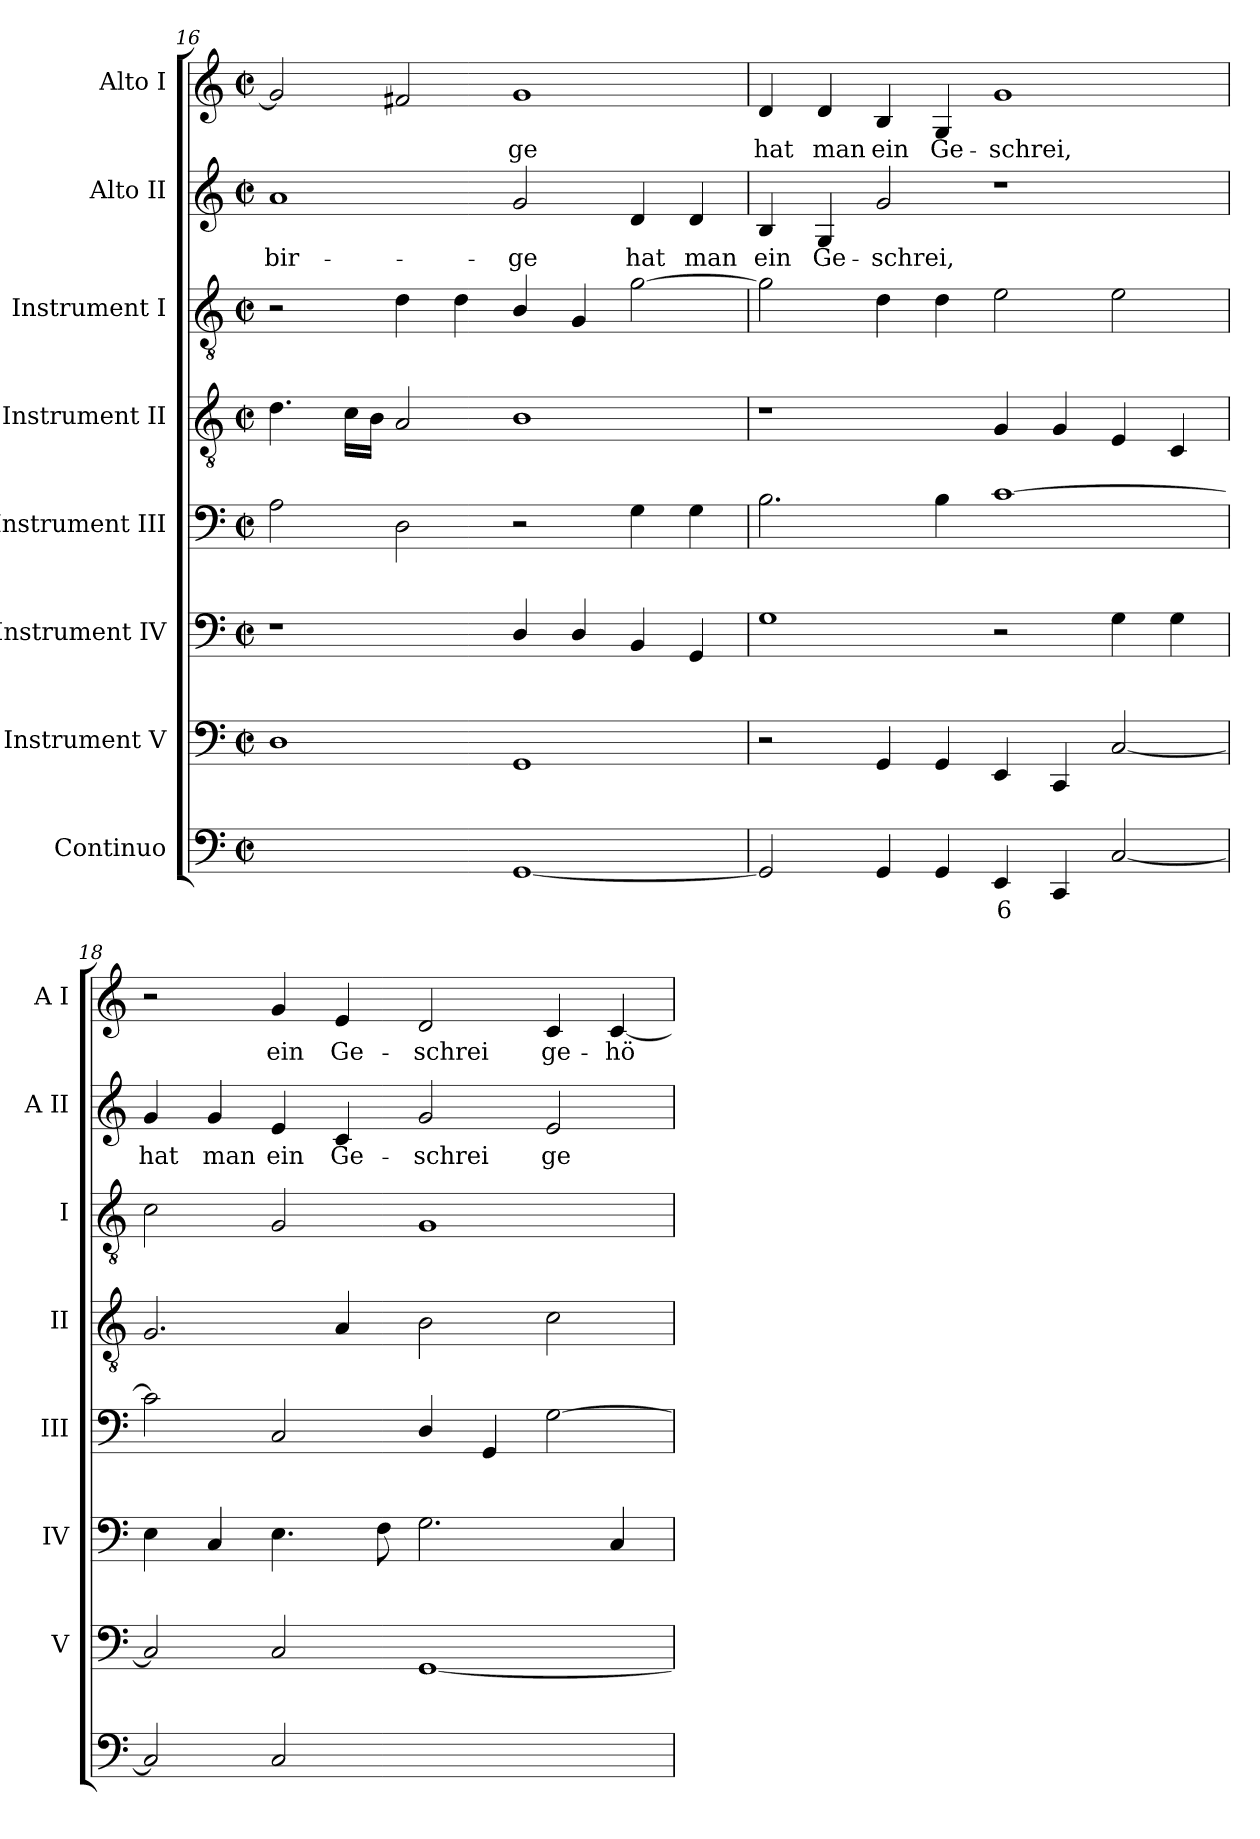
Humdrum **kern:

**kern	**text	**kern	**kern	**kern	**kern	**kern	**kern	**text	**kern	**text
*part8	*part8	*part7	*part6	*part5	*part4	*part3	*part2	*part2	*part1	*part1
*staff8	*staff8	*staff7	*staff6	*staff5	*staff4	*staff3	*staff2	*staff2	*staff1	*staff1
*I"Continuo	*	*I"Instrument V	*I"Instrument IV	*I"Instrument III	*I"Instrument II	*I"Instrument I	*I"Alto II	*	*I"Alto I	*
*	*	*I'V	*I'IV	*I'III	*I'II	*I'I	*I'A II	*	*I'A I	*
!!LO:LB:g=z
*clefF4	*	*clefF4	*clefF4	*clefF4	*clefGv2	*clefGv2	*clefG2	*	*clefG2	*
*k[]	*	*k[]	*k[]	*k[]	*k[]	*k[]	*k[]	*	*k[]	*
*C:	*	*C:	*C:	*C:	*C:	*C:	*C:	*	*C:	*
*M4/2	*	*M4/2	*M4/2	*M4/2	*M4/2	*M4/2	*M4/2	*	*M4/2	*
*met(c|)	*	*met(c|)	*met(c|)	*met(c|)	*met(c|)	*met(c|)	*met(c|)	*	*met(c|)	*
=16	=16	=16	=16	=16	=16	=16	=16	=16	=16	=16
!	!LO:LY:b	!	!	!	!	!	!	!LO:LY:b	!	!
[2Dyy	4	1D	1r	2A	4.d	2r	1a	-bir-	2g]	.
.	.	.	.	.	16cLL	.	.	.	.	.
.	.	.	.	.	16BJJ	.	.	.	.	.
!	!LO:LY:b	!	!	!	!	!	!	!	!	!
2Dyy]	3	.	.	2D	2A	4d	.	.	2f#X	.
.	.	.	.	.	.	4d	.	.	.	.
!	!	!	!	!	!	!	!	!LO:LY:b	!	!LO:LY:b
[1GG	.	1GG	4D/	2r	1B	4B/	2g	-ge	1g	ge
.	.	.	4D/	.	.	4G	.	.	.	.
!	!	!	!	!	!	!	!	!LO:LY:b	!	!
.	.	.	4BB	4G	.	[2g	4d	hat	.	.
!	!	!	!	!	!	!	!	!LO:LY:b	!	!
.	.	.	4GG	4G	.	.	4d	man	.	.
=17	=17	=17	=17	=17	=17	=17	=17	=17	=17	=17
!	!	!	!	!	!	!	!	!LO:LY:b	!	!LO:LY:b
2GG]	.	2r	1G	2.B	1r	2g]	4B	ein	4d	hat
!	!	!	!	!	!	!	!	!LO:LY:b	!	!LO:LY:b
.	.	.	.	.	.	.	4G	Ge-	4d	man
!	!	!	!	!	!	!	!	!LO:LY:b	!	!LO:LY:b
4GG	.	4GG	.	.	.	4d	2g	-schrei,	4B	ein
!	!	!	!	!	!	!	!	!	!	!LO:LY:b
4GG	.	4GG	.	4B	.	4d	.	.	4G	Ge-
!	!LO:LY:b	!	!	!	!	!	!	!	!	!LO:LY:b
4EE	6	4EE	2r	[1c	4G	2e	1r	.	1g	-schrei,
4CC	.	4CC	.	.	4G	.	.	.	.	.
[2C	.	[2C	4G	.	4E	2e	.	.	.	.
.	.	.	4G	.	4C	.	.	.	.	.
=18	=18	=18	=18	=18	=18	=18	=18	=18	=18	=18
!	!	!	!	!	!	!	!	!LO:LY:b	!	!
2C]	.	2C]	4E	2c]	2.G	2c	4g	hat	2r	.
!	!	!	!	!	!	!	!	!LO:LY:b	!	!
.	.	.	4C	.	.	.	4g	man	.	.
!	!	!	!	!	!	!	!	!LO:LY:b	!	!LO:LY:b
2C	.	2C	4.E	2C	.	2G	4e	ein	4g	ein
!	!	!	!	!	!	!	!	!LO:LY:b	!	!LO:LY:b
.	.	.	.	.	4A	.	4c	Ge-	4e	Ge-
.	.	.	8F	.	.	.	.	.	.	.
!	!LO:LY:b	!	!	!	!	!	!	!LO:LY:b	!	!LO:LY:b
[2GGyy	3	[1GG	2.G	4D/	2B	1G	2g	-schrei	2d	-schrei
.	.	.	.	4GG	.	.	.	.	.	.
!	!LO:LY:b	!	!	!	!	!	!	!LO:LY:b	!	!LO:LY:b
2GGyy_	4	.	.	[2G	2c	.	2e	ge-	4c	ge-
!	!	!	!	!	!	!	!	!	!	!LO:LY:b
.	.	.	4C	.	.	.	.	.	[4c	-hö-
=	=	=	=	=	=	=	=	=	=	=
*-	*-	*-	*-	*-	*-	*-	*-	*-	*-	*-
